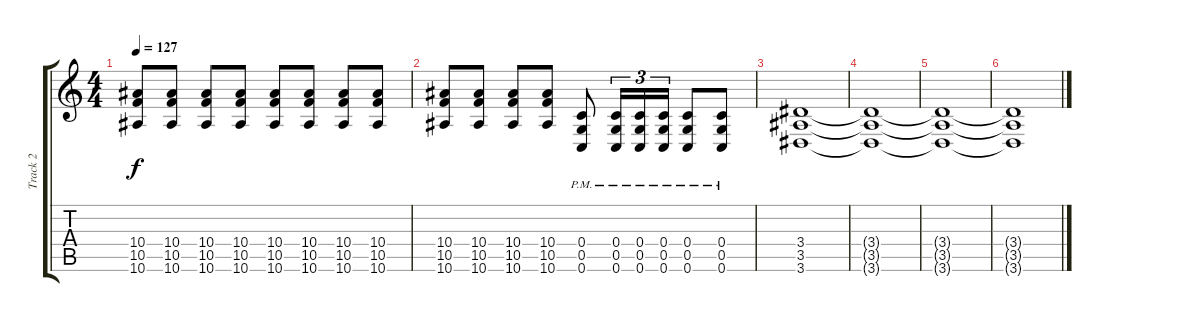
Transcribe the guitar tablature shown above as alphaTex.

\track ("Track 2" "Track 2") {instrument distortionguitar}
\staff {score tabs}
\tuning (D4 A3 F3 C3 G2 C2) {hide}
\ts (4 4)
\tempo 127
\clef g2
\ks c
(10.4 10.5 10.6).8{dy f} (10.4 10.5 10.6).8 (10.4 10.5 10.6).8 (10.4 10.5 10.6).8 (10.4 10.5 10.6).8 (10.4 10.5 10.6).8 (10.4 10.5 10.6).8 (10.4 10.5 10.6).8 |
(10.4 10.5 10.6).8 (10.4 10.5 10.6).8 (10.4 10.5 10.6).8 (10.4 10.5 10.6).8 (0.4{pm} 0.5{pm} 0.6{pm}).8 (0.4{pm} 0.5{pm} 0.6{pm}).16{tu (3 2)} (0.4{pm} 0.5{pm} 0.6{pm}).16{tu (3 2)} (0.4{pm} 0.5{pm} 0.6{pm}).16{tu (3 2)} (0.4{pm} 0.5{pm} 0.6{pm}).8 (0.4{pm} 0.5{pm} 0.6{pm}).8 |
(3.4 3.5 3.6).1 |
(3.4{t} 3.5{t} 3.6{t}).1 |
(3.4{t} 3.5{t} 3.6{t}).1 |
(3.4{t} 3.5{t} 3.6{t}).1
